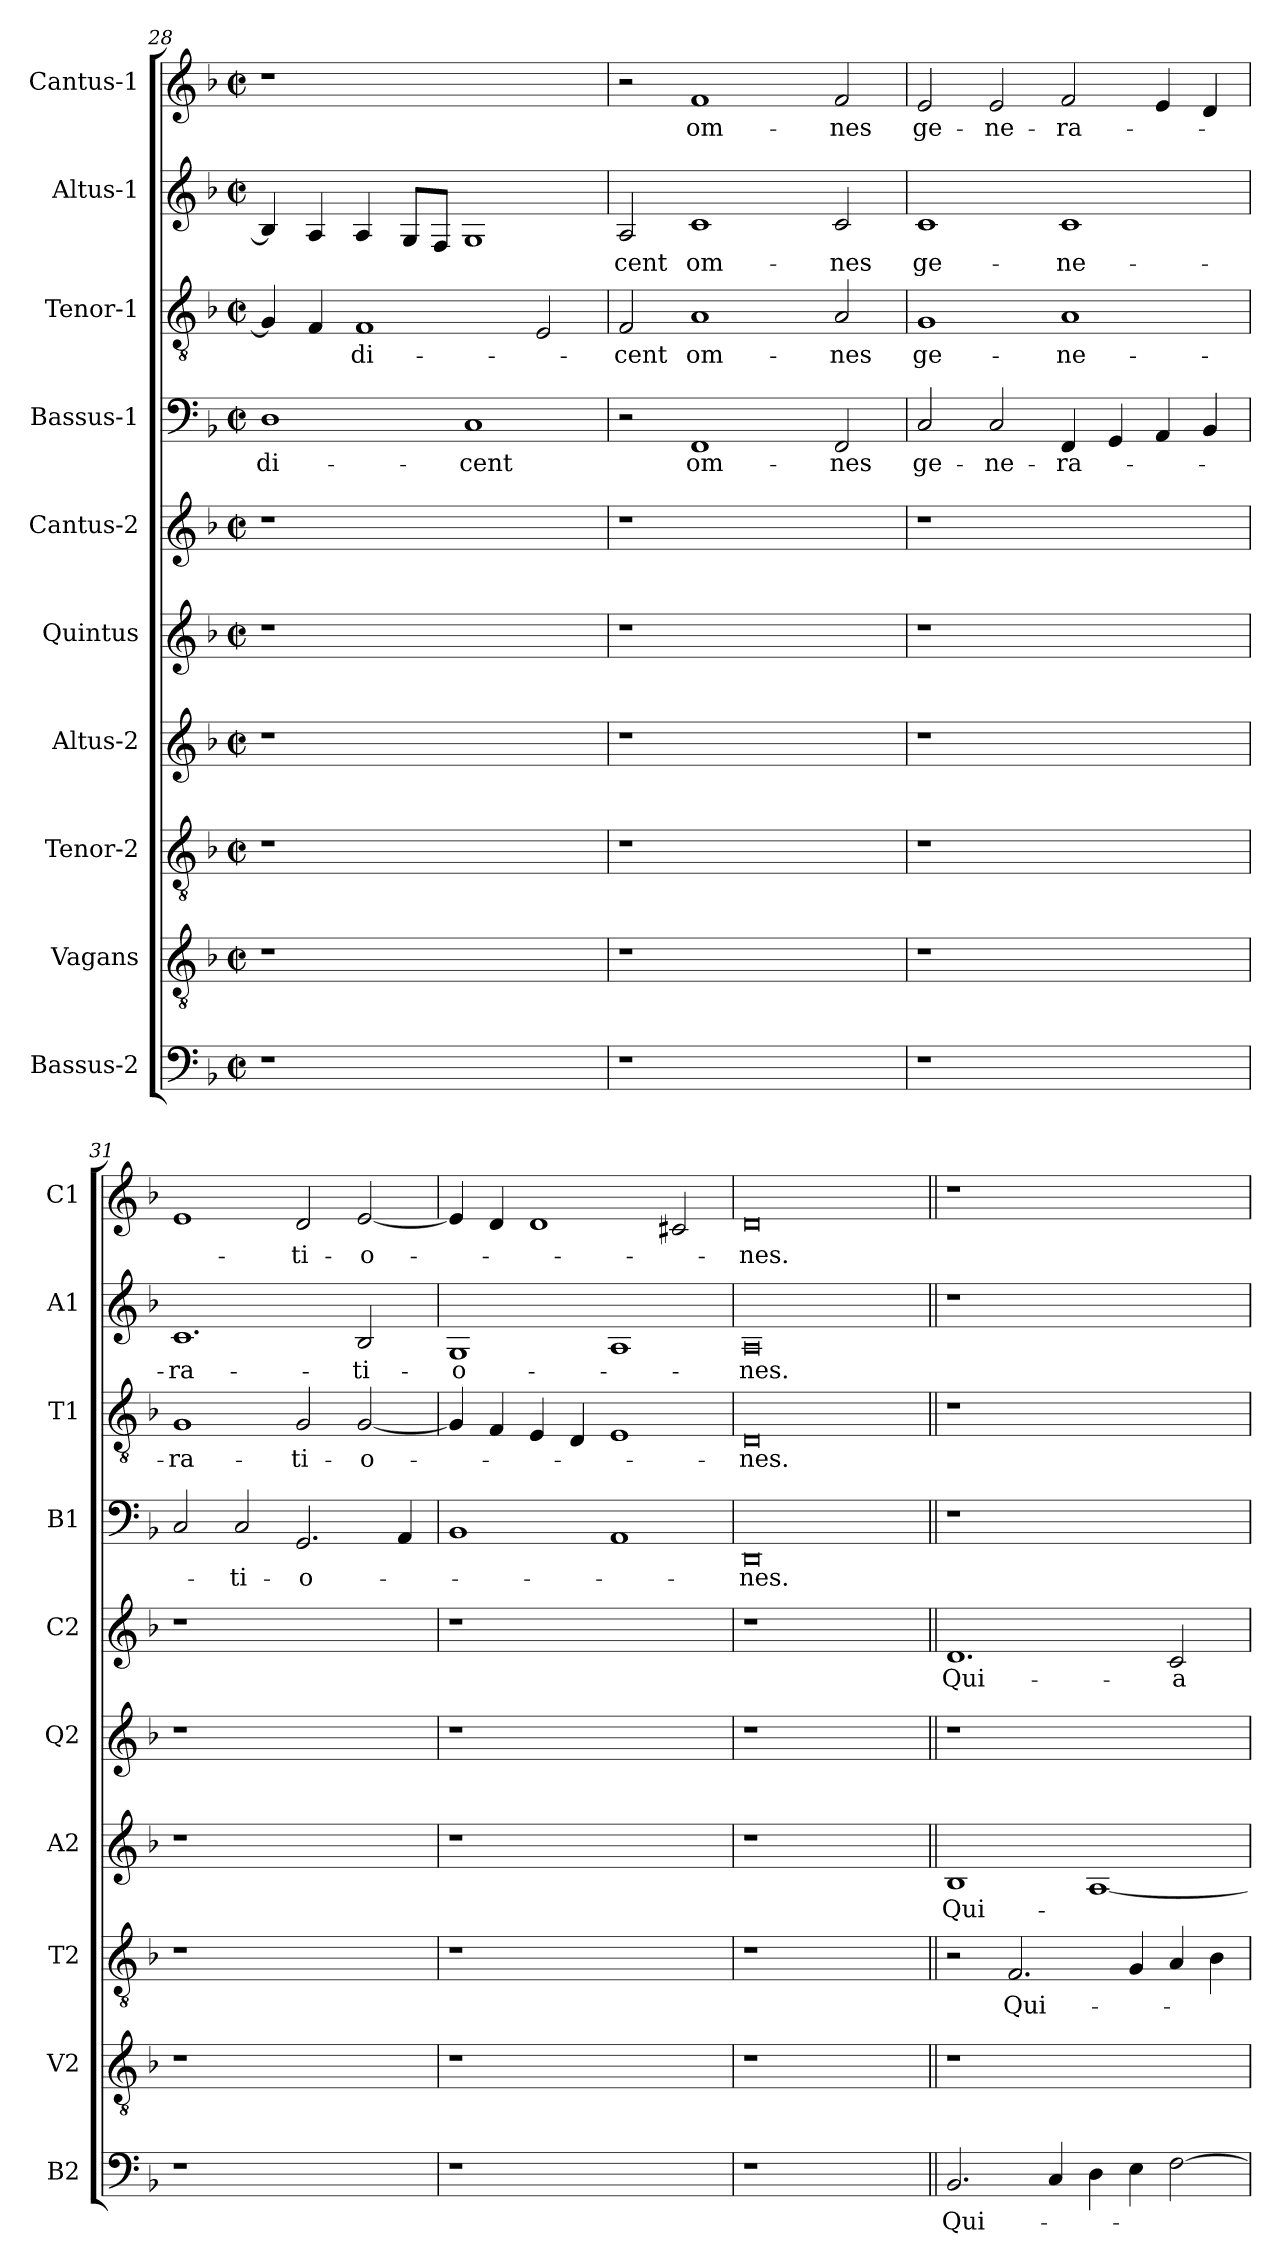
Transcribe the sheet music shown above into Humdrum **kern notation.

**kern	**text	**kern	**kern	**text	**kern	**text	**kern	**kern	**text	**kern	**text	**kern	**text	**kern	**text	**kern	**text
*part10	*part10	*part9	*part8	*part8	*part7	*part7	*part6	*part5	*part5	*part4	*part4	*part3	*part3	*part2	*part2	*part1	*part1
*staff10	*staff10	*staff9	*staff8	*staff8	*staff7	*staff7	*staff6	*staff5	*staff5	*staff4	*staff4	*staff3	*staff3	*staff2	*staff2	*staff1	*staff1
*I"Bassus-2	*	*I"Vagans	*I"Tenor-2	*	*I"Altus-2	*	*I"Quintus	*I"Cantus-2	*	*I"Bassus-1	*	*I"Tenor-1	*	*I"Altus-1	*	*I"Cantus-1	*
*I'B2	*	*I'V2	*I'T2	*	*I'A2	*	*I'Q2	*I'C2	*	*I'B1	*	*I'T1	*	*I'A1	*	*I'C1	*
*clefF4	*	*clefGv2	*clefGv2	*	*clefG2	*	*clefG2	*clefG2	*	*clefF4	*	*clefGv2	*	*clefG2	*	*clefG2	*
*k[b-]	*	*k[b-]	*k[b-]	*	*k[b-]	*	*k[b-]	*k[b-]	*	*k[b-]	*	*k[b-]	*	*k[b-]	*	*k[b-]	*
*F:	*	*F:	*F:	*	*F:	*	*F:	*F:	*	*F:	*	*F:	*	*F:	*	*F:	*
*M2/2	*	*M2/2	*M2/2	*	*M2/2	*	*M2/2	*M2/2	*	*M2/2	*	*M2/2	*	*M2/2	*	*M2/2	*
*met(c|)	*	*met(c|)	*met(c|)	*	*met(c|)	*	*met(c|)	*met(c|)	*	*met(c|)	*	*met(c|)	*	*met(c|)	*	*met(c|)	*
=28	=28	=28	=28	=28	=28	=28	=28	=28	=28	=28	=28	=28	=28	=28	=28	=28	=28
!	!	!	!	!	!	!	!	!	!	!	!LO:LY:b	!	!	!	!	!	!
1r	.	1r	1r	.	1r	.	1r	1r	.	1D	di-	4G/]	.	4B-/]	.	1r	.
.	.	.	.	.	.	.	.	.	.	.	.	4F/	.	4A/	.	.	.
!	!	!	!	!	!	!	!	!	!	!	!	!	!LO:LY:b	!	!	!	!
.	.	.	.	.	.	.	.	.	.	.	.	1F	di-	4A/	.	.	.
.	.	.	.	.	.	.	.	.	.	.	.	.	.	8G/L	.	.	.
.	.	.	.	.	.	.	.	.	.	.	.	.	.	8F/J	.	.	.
!	!	!	!	!	!	!	!	!	!	!	!LO:LY:b	!	!	!	!	!	!
1ryy	.	1ryy	1ryy	.	1ryy	.	1ryy	1ryy	.	1C	-cent	.	.	1G	.	1ryy	.
.	.	.	.	.	.	.	.	.	.	.	.	2E/	.	.	.	.	.
!!LO:LB:g=z
=29	=29	=29	=29	=29	=29	=29	=29	=29	=29	=29	=29	=29	=29	=29	=29	=29	=29
!	!	!	!	!	!	!	!	!	!	!	!	!	!LO:LY:b	!	!LO:LY:b	!	!
1r	.	1r	1r	.	1r	.	1r	1r	.	2r	.	2F/	-cent	2A/	-cent	2r	.
!	!	!	!	!	!	!	!	!	!	!	!LO:LY:b	!	!LO:LY:b	!	!LO:LY:b	!	!LO:LY:b
.	.	.	.	.	.	.	.	.	.	1FF	om-	1A	om-	1c	om-	1f	om-
1ryy	.	1ryy	1ryy	.	1ryy	.	1ryy	1ryy	.	.	.	.	.	.	.	.	.
!	!	!	!	!	!	!	!	!	!	!	!LO:LY:b	!	!LO:LY:b	!	!LO:LY:b	!	!LO:LY:b
.	.	.	.	.	.	.	.	.	.	2FF/	-nes	2A/	-nes	2c/	-nes	2f/	-nes
=30	=30	=30	=30	=30	=30	=30	=30	=30	=30	=30	=30	=30	=30	=30	=30	=30	=30
!	!	!	!	!	!	!	!	!	!	!	!LO:LY:b	!	!LO:LY:b	!	!LO:LY:b	!	!LO:LY:b
1r	.	1r	1r	.	1r	.	1r	1r	.	2C/	ge-	1G	ge-	1c	ge-	2e/	ge-
!	!	!	!	!	!	!	!	!	!	!	!LO:LY:b	!	!	!	!	!	!LO:LY:b
.	.	.	.	.	.	.	.	.	.	2C/	-ne-	.	.	.	.	2e/	-ne-
!	!	!	!	!	!	!	!	!	!	!	!LO:LY:b	!	!LO:LY:b	!	!LO:LY:b	!	!LO:LY:b
1ryy	.	1ryy	1ryy	.	1ryy	.	1ryy	1ryy	.	4FF/	-ra-	1A	-ne-	1c	-ne-	2f/	-ra-
.	.	.	.	.	.	.	.	.	.	4GG/	.	.	.	.	.	.	.
.	.	.	.	.	.	.	.	.	.	4AA/	.	.	.	.	.	4e/	.
.	.	.	.	.	.	.	.	.	.	4BB-/	.	.	.	.	.	4d/	.
=31	=31	=31	=31	=31	=31	=31	=31	=31	=31	=31	=31	=31	=31	=31	=31	=31	=31
!	!	!	!	!	!	!	!	!	!	!	!	!	!LO:LY:b	!	!LO:LY:b	!	!
1r	.	1r	1r	.	1r	.	1r	1r	.	2C/	.	1G	-ra-	1.c	-ra-	1e	.
!	!	!	!	!	!	!	!	!	!	!	!LO:LY:b	!	!	!	!	!	!
.	.	.	.	.	.	.	.	.	.	2C/	-ti-	.	.	.	.	.	.
!	!	!	!	!	!	!	!	!	!	!	!LO:LY:b	!	!LO:LY:b	!	!	!	!LO:LY:b
1ryy	.	1ryy	1ryy	.	1ryy	.	1ryy	1ryy	.	2.GG/	-o-	2G/	-ti-	.	.	2d/	-ti-
!	!	!	!	!	!	!	!	!	!	!	!	!	!LO:LY:b	!	!LO:LY:b	!	!LO:LY:b
.	.	.	.	.	.	.	.	.	.	.	.	[2G/	-o-	2B-/	-ti-	[2e/	-o-
.	.	.	.	.	.	.	.	.	.	4AA/	.	.	.	.	.	.	.
=32	=32	=32	=32	=32	=32	=32	=32	=32	=32	=32	=32	=32	=32	=32	=32	=32	=32
!	!	!	!	!	!	!	!	!	!	!	!	!	!	!	!LO:LY:b	!	!
1r	.	1r	1r	.	1r	.	1r	1r	.	1BB-	.	4G/]	.	1G	-o-	4e/]	.
.	.	.	.	.	.	.	.	.	.	.	.	4F/	.	.	.	4d/	.
.	.	.	.	.	.	.	.	.	.	.	.	4E/	.	.	.	1d	.
.	.	.	.	.	.	.	.	.	.	.	.	4D/	.	.	.	.	.
1ryy	.	1ryy	1ryy	.	1ryy	.	1ryy	1ryy	.	1AA	.	1E	.	1A	.	.	.
.	.	.	.	.	.	.	.	.	.	.	.	.	.	.	.	2c#X/	.
=33	=33	=33	=33	=33	=33	=33	=33	=33	=33	=33	=33	=33	=33	=33	=33	=33	=33
!	!	!	!	!	!	!	!	!	!	!	!LO:LY:b	!	!LO:LY:b	!	!LO:LY:b	!	!LO:LY:b
1r	.	1r	1r	.	1r	.	1r	1r	.	0DD	-nes.	0D	-nes.	0A	-nes.	0d	-nes.
1ryy	.	1ryy	1ryy	.	1ryy	.	1ryy	1ryy	.	.	.	.	.	.	.	.	.
!!LO:LB:g=z
=34||	=34||	=34||	=34||	=34||	=34||	=34||	=34||	=34||	=34||	=34||	=34||	=34||	=34||	=34||	=34||	=34||	=34||
!	!LO:LY:b	!	!	!	!	!LO:LY:b	!	!	!LO:LY:b	!	!	!	!	!	!	!	!
2.BB-/	-Qui-	1r	2r	.	1B-	Qui-	1r	1.d	Qui-	1r	.	1r	.	1r	.	1r	.
!	!	!	!	!LO:LY:b	!	!	!	!	!	!	!	!	!	!	!	!	!
.	.	.	2.F/	Qui-	.	.	.	.	.	.	.	.	.	.	.	.	.
4C/	.	.	.	.	.	.	.	.	.	.	.	.	.	.	.	.	.
4D\	.	1ryy	.	.	[1A	.	1ryy	.	.	1ryy	.	1ryy	.	1ryy	.	1ryy	.
4E\	.	.	4G/	.	.	.	.	.	.	.	.	.	.	.	.	.	.
!	!	!	!	!	!	!	!	!	!LO:LY:b	!	!	!	!	!	!	!	!
[2F\	.	.	4A/	.	.	.	.	2c/	-a	.	.	.	.	.	.	.	.
.	.	.	4B-\	.	.	.	.	.	.	.	.	.	.	.	.	.	.
=	=	=	=	=	=	=	=	=	=	=	=	=	=	=	=	=	=
*-	*-	*-	*-	*-	*-	*-	*-	*-	*-	*-	*-	*-	*-	*-	*-	*-	*-
